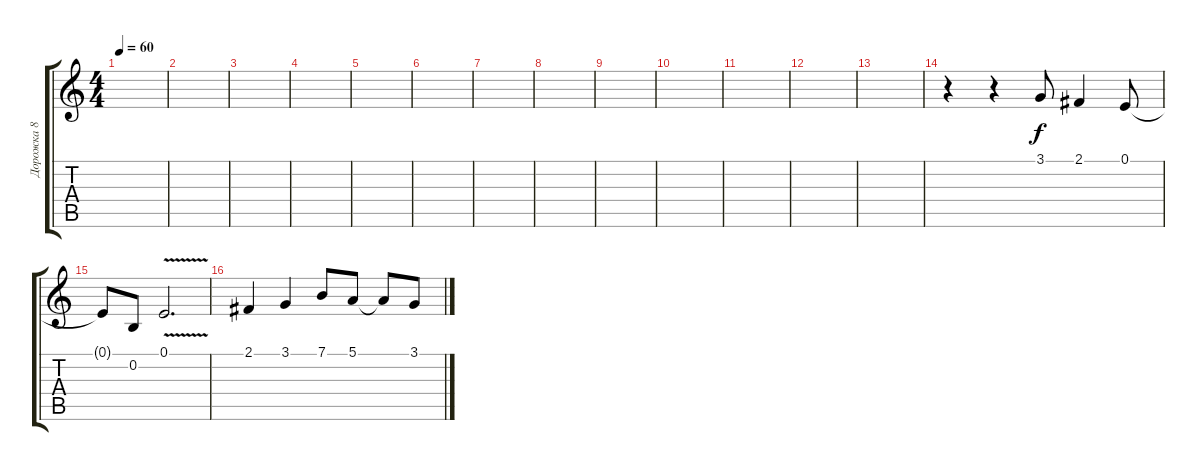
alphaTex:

\track ("Дорожка 8" "Дорожка 8") {instrument choiraahs}
\staff {score tabs}
\tuning (E4 B3 G3 D3 A2 E2) {hide}
\ts (4 4)
\tempo 60
\clef g2
\ks c
|
|
|
|
|
|
|
|
|
|
|
|
|
r.4 r.4 3.1.8 2.1.4 0.1.8 |
0.1{t}.8 0.2.8 0.1{v}.2{d} |
2.1.4 3.1.4 7.1.8 5.1.8 5.1{t}.8 3.1.8
